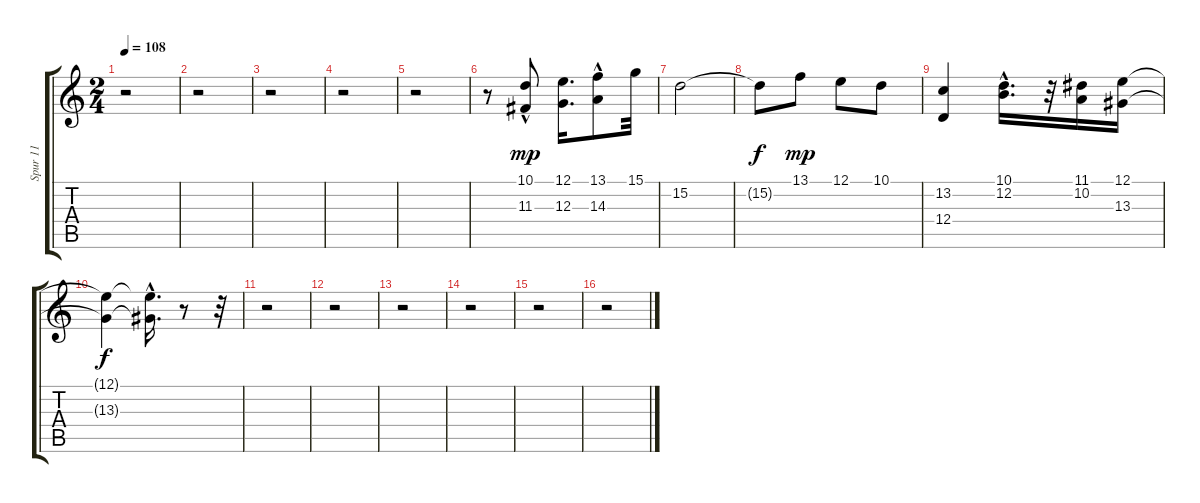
\track ("Spur 11" "Spur 11") {instrument violin}
\staff {score tabs}
\tuning (E4 B3 G3 D3 A2 E2) {hide}
\ts (2 4)
\tempo 108
\clef g2
\ks c
r.2{dy f} |
r.2 |
r.2 |
r.2 |
r.2 |
r.8 (10.1 11.3{hac}).8{dy mp} (12.1 12.3).16{d} (13.1{hac} 14.3).8 15.1.32 |
15.2.2 |
15.2{t}.8{dy f} 13.1.8{dy mp} 12.1.8 10.1.8 |
(13.2 12.4).4 (10.1{hac} 12.2).16{d} r.32 (11.1 10.2).16 (12.1 13.3).16 |
(12.1{t} 13.3{t}).4{dy f} (12.1{hac t} 13.3{t}).16{d} r.8 r.32 |
r.2 |
r.2 |
r.2 |
r.2 |
r.2 |
r.2
